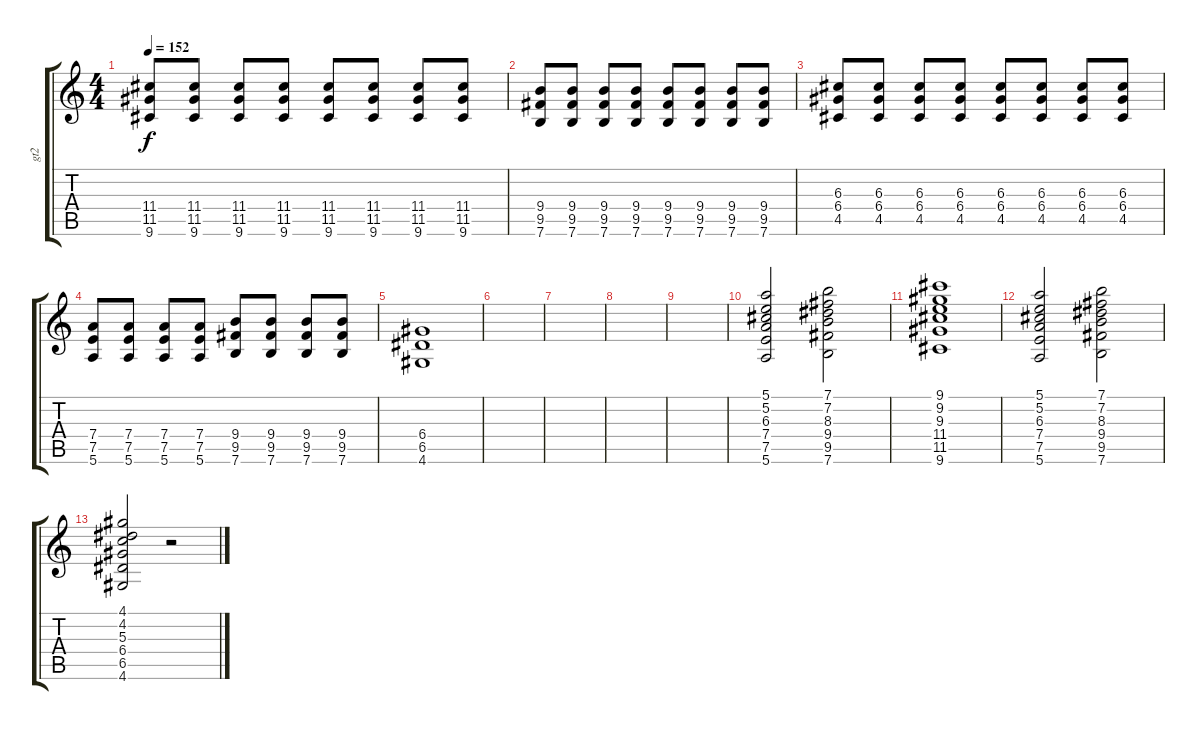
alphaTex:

\track ("gt2" "gt2") {instrument distortionguitar}
\staff {score tabs}
\tuning (E4 B3 G3 D3 A2 E2) {hide}
\ts (4 4)
\tempo 152
\clef g2
\ks c
(11.4 11.5 9.6).8{dy f} (11.4 11.5 9.6).8 (11.4 11.5 9.6).8 (11.4 11.5 9.6).8 (11.4 11.5 9.6).8 (11.4 11.5 9.6).8 (11.4 11.5 9.6).8 (11.4 11.5 9.6).8 |
(9.4 9.5 7.6).8 (9.4 9.5 7.6).8 (9.4 9.5 7.6).8 (9.4 9.5 7.6).8 (9.4 9.5 7.6).8 (9.4 9.5 7.6).8 (9.4 9.5 7.6).8 (9.4 9.5 7.6).8 |
(6.3 6.4 4.5).8 (6.3 6.4 4.5).8 (6.3 6.4 4.5).8 (6.3 6.4 4.5).8 (6.3 6.4 4.5).8 (6.3 6.4 4.5).8 (6.3 6.4 4.5).8 (6.3 6.4 4.5).8 |
(7.4 7.5 5.6).8 (7.4 7.5 5.6).8 (7.4 7.5 5.6).8 (7.4 7.5 5.6).8 (9.4 9.5 7.6).8 (9.4 9.5 7.6).8 (9.4 9.5 7.6).8 (9.4 9.5 7.6).8 |
(6.4 6.5 4.6).1 |
|
|
|
|
(5.1 5.2 6.3 7.4 7.5 5.6).2 (7.1 7.2 8.3 9.4 9.5 7.6).2 |
(9.1 9.2 9.3 11.4 11.5 9.6).1 |
(5.1 5.2 6.3 7.4 7.5 5.6).2 (7.1 7.2 8.3 9.4 9.5 7.6).2 |
(4.1 4.2 5.3 6.4 6.5 4.6).2 r.2
